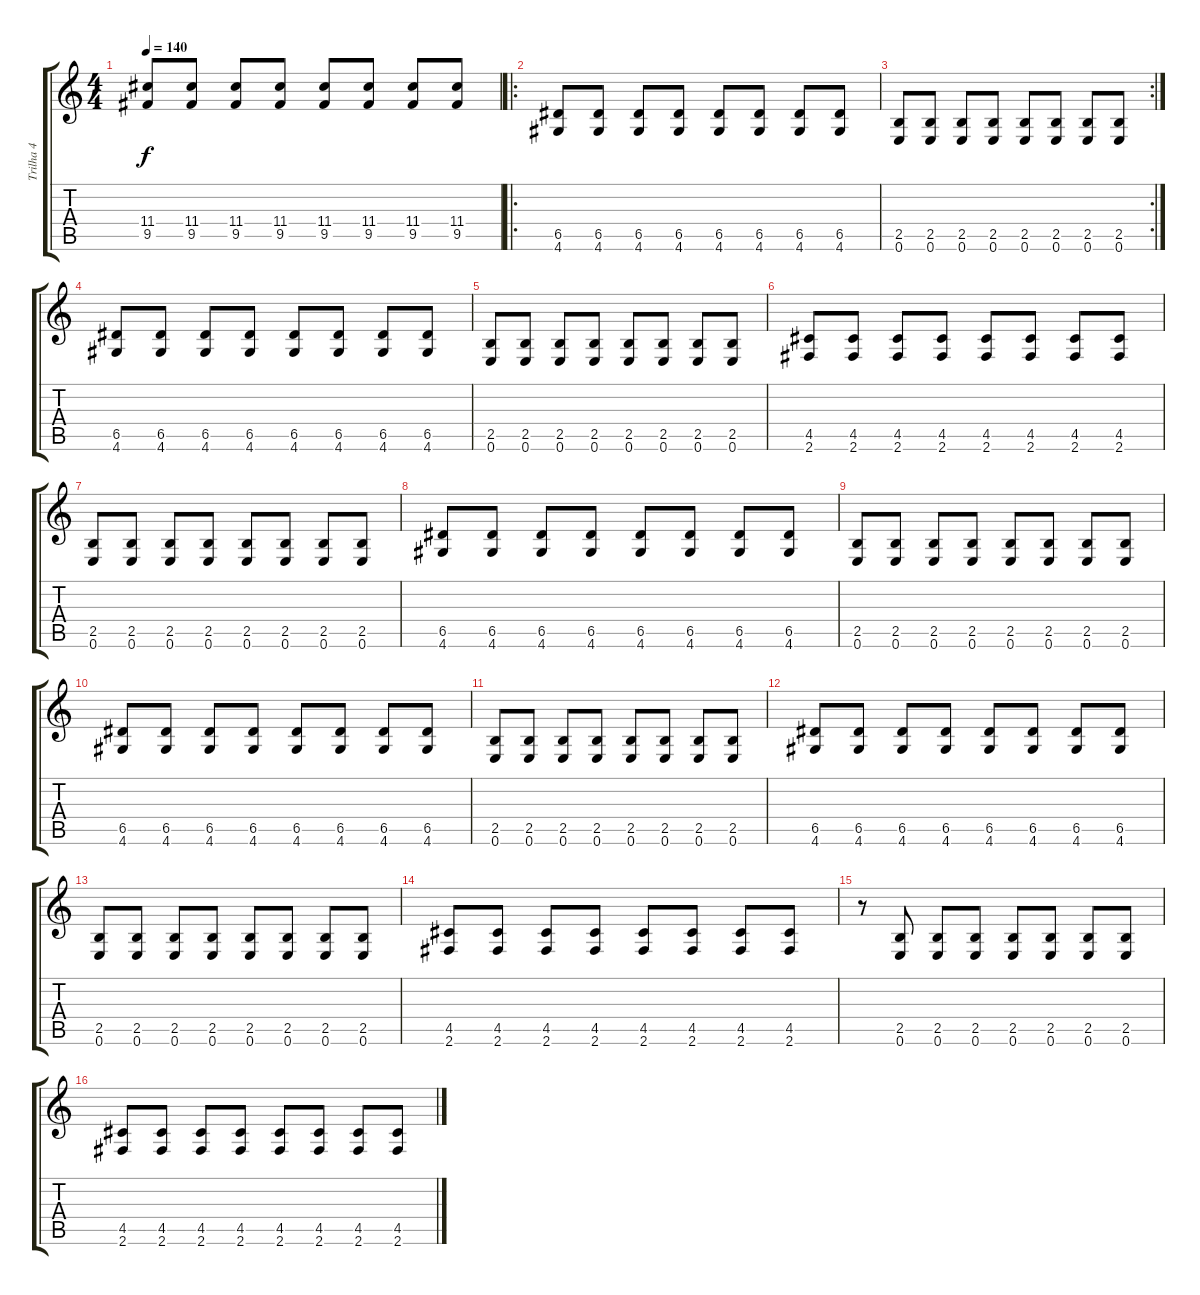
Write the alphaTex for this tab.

\track ("Trilha 4" "Trilha 4") {instrument distortionguitar}
\staff {score tabs}
\tuning (E4 B3 G3 D3 A2 E2) {hide}
\ts (4 4)
\tempo 140
\clef g2
\ks c
(11.4 9.5).8{dy f} (11.4 9.5).8 (11.4 9.5).8 (11.4 9.5).8 (11.4 9.5).8 (11.4 9.5).8 (11.4 9.5).8 (11.4 9.5).8 |
\ro
(6.5 4.6).8{instrument distortionguitar} (6.5 4.6).8 (6.5 4.6).8 (6.5 4.6).8 (6.5 4.6).8 (6.5 4.6).8 (6.5 4.6).8 (6.5 4.6).8 |
\rc 2
(2.5 0.6).8 (2.5 0.6).8 (2.5 0.6).8 (2.5 0.6).8 (2.5 0.6).8 (2.5 0.6).8 (2.5 0.6).8 (2.5 0.6).8 |
(6.5 4.6).8 (6.5 4.6).8 (6.5 4.6).8 (6.5 4.6).8 (6.5 4.6).8 (6.5 4.6).8 (6.5 4.6).8 (6.5 4.6).8 |
(2.5 0.6).8 (2.5 0.6).8 (2.5 0.6).8 (2.5 0.6).8 (2.5 0.6).8 (2.5 0.6).8 (2.5 0.6).8 (2.5 0.6).8 |
(4.5 2.6).8 (4.5 2.6).8 (4.5 2.6).8 (4.5 2.6).8 (4.5 2.6).8 (4.5 2.6).8 (4.5 2.6).8 (4.5 2.6).8 |
(2.5 0.6).8 (2.5 0.6).8 (2.5 0.6).8 (2.5 0.6).8 (2.5 0.6).8 (2.5 0.6).8 (2.5 0.6).8 (2.5 0.6).8 |
(6.5 4.6).8 (6.5 4.6).8 (6.5 4.6).8 (6.5 4.6).8 (6.5 4.6).8 (6.5 4.6).8 (6.5 4.6).8 (6.5 4.6).8 |
(2.5 0.6).8 (2.5 0.6).8 (2.5 0.6).8 (2.5 0.6).8 (2.5 0.6).8 (2.5 0.6).8 (2.5 0.6).8 (2.5 0.6).8 |
(6.5 4.6).8 (6.5 4.6).8 (6.5 4.6).8 (6.5 4.6).8 (6.5 4.6).8 (6.5 4.6).8 (6.5 4.6).8 (6.5 4.6).8 |
(2.5 0.6).8 (2.5 0.6).8 (2.5 0.6).8 (2.5 0.6).8 (2.5 0.6).8 (2.5 0.6).8 (2.5 0.6).8 (2.5 0.6).8 |
(6.5 4.6).8 (6.5 4.6).8 (6.5 4.6).8 (6.5 4.6).8 (6.5 4.6).8 (6.5 4.6).8 (6.5 4.6).8 (6.5 4.6).8 |
(2.5 0.6).8 (2.5 0.6).8 (2.5 0.6).8 (2.5 0.6).8 (2.5 0.6).8 (2.5 0.6).8 (2.5 0.6).8 (2.5 0.6).8 |
(4.5 2.6).8 (4.5 2.6).8 (4.5 2.6).8 (4.5 2.6).8 (4.5 2.6).8 (4.5 2.6).8 (4.5 2.6).8 (4.5 2.6).8 |
r.8 (2.5 0.6).8 (2.5 0.6).8 (2.5 0.6).8 (2.5 0.6).8 (2.5 0.6).8 (2.5 0.6).8 (2.5 0.6).8 |
(4.5 2.6).8 (4.5 2.6).8 (4.5 2.6).8 (4.5 2.6).8 (4.5 2.6).8 (4.5 2.6).8 (4.5 2.6).8 (4.5 2.6).8
